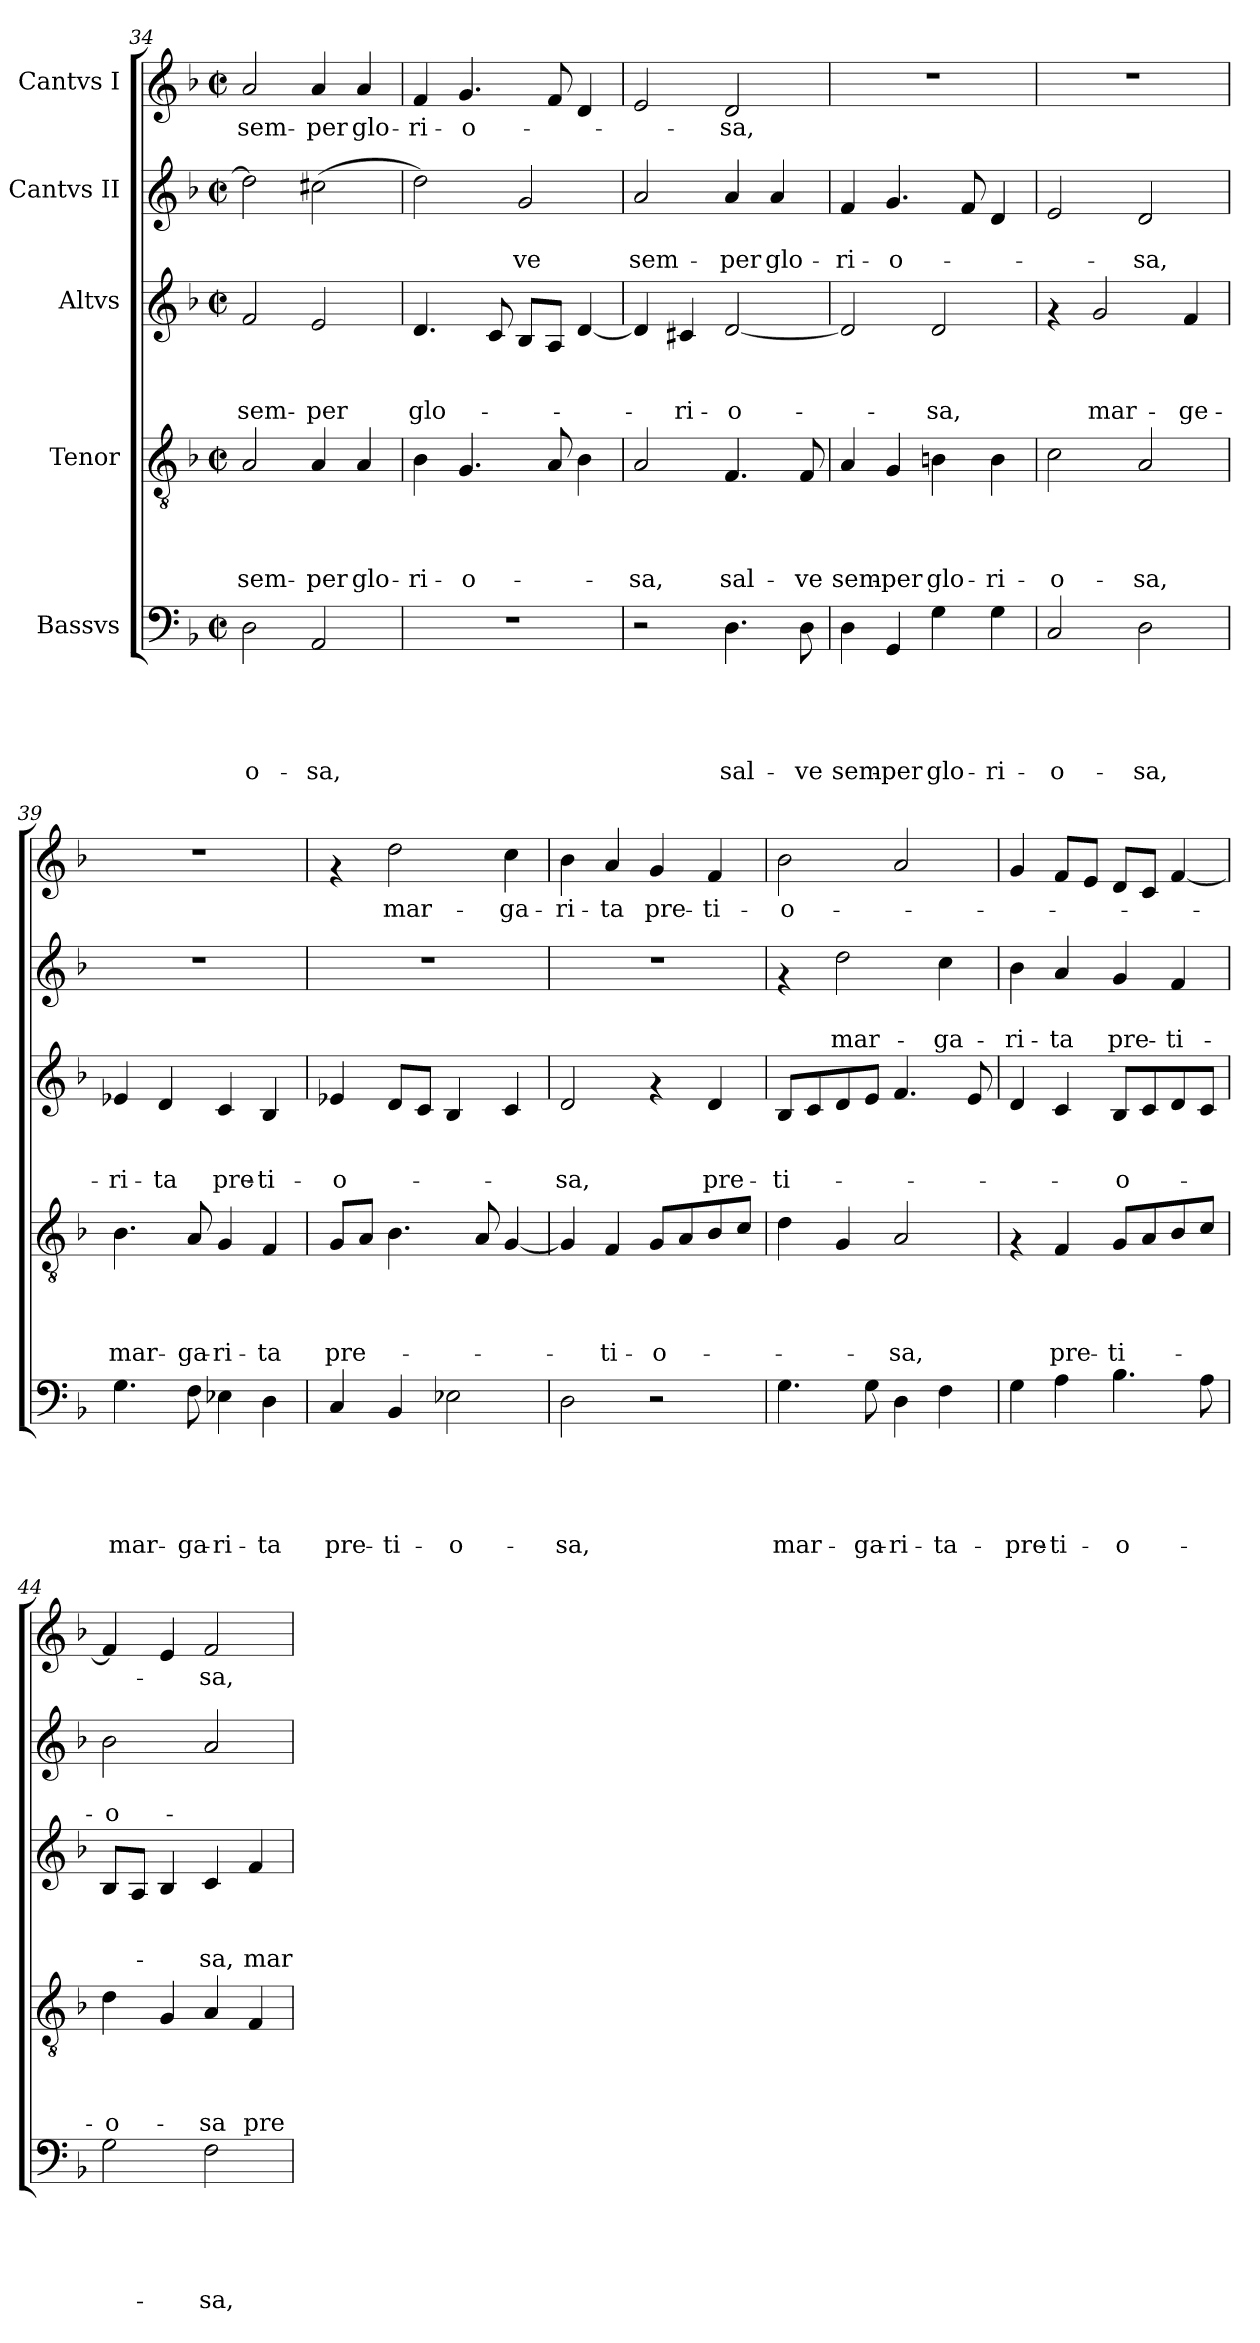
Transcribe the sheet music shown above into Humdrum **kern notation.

**kern	**text	**text	**text	**text	**text	**kern	**text	**text	**text	**text	**kern	**text	**text	**text	**kern	**text	**text	**kern	**text
*part5	*part5	*part5	*part5	*part5	*part5	*part4	*part4	*part4	*part4	*part4	*part3	*part3	*part3	*part3	*part2	*part2	*part2	*part1	*part1
*staff5	*staff5	*staff5	*staff5	*staff5	*staff5	*staff4	*staff4	*staff4	*staff4	*staff4	*staff3	*staff3	*staff3	*staff3	*staff2	*staff2	*staff2	*staff1	*staff1
*I"Bassvs	*	*	*	*	*	*I"Tenor	*	*	*	*	*I"Altvs	*	*	*	*I"Cantvs II	*	*	*I"Cantvs I	*
*clefF4	*	*	*	*	*	*clefGv2	*	*	*	*	*clefG2	*	*	*	*clefG2	*	*	*clefG2	*
*k[b-]	*	*	*	*	*	*k[b-]	*	*	*	*	*k[b-]	*	*	*	*k[b-]	*	*	*k[b-]	*
*F:	*	*	*	*	*	*F:	*	*	*	*	*F:	*	*	*	*F:	*	*	*F:	*
*M2/2	*	*	*	*	*	*M2/2	*	*	*	*	*M2/2	*	*	*	*M2/2	*	*	*M2/2	*
*met(c|)	*	*	*	*	*	*met(c|)	*	*	*	*	*met(c|)	*	*	*	*met(c|)	*	*	*met(c|)	*
=34	=34	=34	=34	=34	=34	=34	=34	=34	=34	=34	=34	=34	=34	=34	=34	=34	=34	=34	=34
!	!	!	!	!	!LO:LY:b	!	!	!	!	!LO:LY:b	!	!	!	!LO:LY:b	!	!	!	!	!LO:LY:b
2D\	.	.	.	.	-o-	2A/	.	.	.	sem-	2f/	.	.	sem-	2dd\]	.	.	2a/	sem-
!	!	!	!	!	!LO:LY:b	!	!	!	!	!LO:LY:b	!	!	!	!LO:LY:b	!	!	!	!	!LO:LY:b
2AA/	.	.	.	.	-sa,	4A/	.	.	.	-per	2e/	.	.	-per	(>2cc#X\	.	.	4a/	-per
!	!	!	!	!	!	!	!	!	!	!LO:LY:b	!	!	!	!	!	!	!	!	!LO:LY:b
.	.	.	.	.	.	4A/	.	.	.	glo-	.	.	.	.	.	.	.	4a/	glo-
=35	=35	=35	=35	=35	=35	=35	=35	=35	=35	=35	=35	=35	=35	=35	=35	=35	=35	=35	=35
!	!	!	!	!	!	!	!	!	!	!LO:LY:b	!	!	!	!LO:LY:b	!	!	!	!	!LO:LY:b
1r	.	.	.	.	.	4B-\	.	.	.	-ri-	4.d/	.	.	glo-	2dd\)	.	.	4f/	-ri-
!	!	!	!	!	!	!	!	!	!	!LO:LY:b	!	!	!	!	!	!	!	!	!LO:LY:b
.	.	.	.	.	.	4.G/	.	.	.	-o-	.	.	.	.	.	.	.	4.g/	-o-
.	.	.	.	.	.	.	.	.	.	.	8c/	.	.	.	.	.	.	.	.
!	!	!	!	!	!	!	!	!	!	!	!	!	!	!	!	!	!LO:LY:b	!	!
.	.	.	.	.	.	.	.	.	.	.	8B-/L	.	.	.	2g/	.	-ve	.	.
.	.	.	.	.	.	8A/	.	.	.	.	8A/J	.	.	.	.	.	.	8f/	.
.	.	.	.	.	.	4B-\	.	.	.	.	[<4d/	.	.	.	.	.	.	4d/	.
=36	=36	=36	=36	=36	=36	=36	=36	=36	=36	=36	=36	=36	=36	=36	=36	=36	=36	=36	=36
!	!	!	!	!	!	!	!	!	!	!LO:LY:b	!	!	!	!	!	!	!LO:LY:b	!	!
2r	.	.	.	.	.	2A/	.	.	.	-sa,	4d/]	.	.	.	2a/	.	sem-	2e/	.
!	!	!	!	!	!	!	!	!	!	!	!	!	!	!LO:LY:b	!	!	!	!	!
.	.	.	.	.	.	.	.	.	.	.	4c#X/	.	.	-ri-	.	.	.	.	.
!	!	!	!	!	!LO:LY:b	!	!	!	!	!LO:LY:b	!	!	!	!LO:LY:b	!	!	!LO:LY:b	!	!LO:LY:b
4.D\	.	.	.	.	sal-	4.F/	.	.	.	sal-	[<2d/	.	.	-o-	4a/	.	-per	2d/	-sa,
!	!	!	!	!	!	!	!	!	!	!	!	!	!	!	!	!	!LO:LY:b	!	!
.	.	.	.	.	.	.	.	.	.	.	.	.	.	.	4a/	.	glo-	.	.
!	!	!	!	!	!LO:LY:b	!	!	!	!	!LO:LY:b	!	!	!	!	!	!	!	!	!
8D\	.	.	.	.	-ve	8F/	.	.	.	-ve	.	.	.	.	.	.	.	.	.
=37	=37	=37	=37	=37	=37	=37	=37	=37	=37	=37	=37	=37	=37	=37	=37	=37	=37	=37	=37
!	!	!	!	!	!LO:LY:b	!	!	!	!	!LO:LY:b	!	!	!	!	!	!	!LO:LY:b	!	!
4D\	.	.	.	.	sem-	4A/	.	.	.	sem-	2d/]	.	.	.	4f/	.	-ri-	1r	.
!	!	!	!	!	!LO:LY:b	!	!	!	!	!LO:LY:b	!	!	!	!	!	!	!LO:LY:b	!	!
4GG/	.	.	.	.	-per	4G/	.	.	.	-per	.	.	.	.	4.g/	.	-o-	.	.
!	!	!	!	!	!LO:LY:b	!	!	!	!	!LO:LY:b	!	!	!	!LO:LY:b	!	!	!	!	!
4G\	.	.	.	.	glo-	4Bn\	.	.	.	glo-	2d/	.	.	-sa,	.	.	.	.	.
.	.	.	.	.	.	.	.	.	.	.	.	.	.	.	8f/	.	.	.	.
!	!	!	!	!	!LO:LY:b	!	!	!	!	!LO:LY:b	!	!	!	!	!	!	!	!	!
4G\	.	.	.	.	-ri-	4B\	.	.	.	-ri-	.	.	.	.	4d/	.	.	.	.
=38	=38	=38	=38	=38	=38	=38	=38	=38	=38	=38	=38	=38	=38	=38	=38	=38	=38	=38	=38
!	!	!	!	!	!LO:LY:b	!	!	!	!	!LO:LY:b	!	!	!	!	!	!	!	!	!
2C/	.	.	.	.	-o-	2c\	.	.	.	-o-	4rf	.	.	.	2e/	.	.	1r	.
!	!	!	!	!	!	!	!	!	!	!	!	!	!	!LO:LY:b	!	!	!	!	!
.	.	.	.	.	.	.	.	.	.	.	2g/	.	.	mar-	.	.	.	.	.
!	!	!	!	!	!LO:LY:b	!	!	!	!	!LO:LY:b	!	!	!	!	!	!	!LO:LY:b	!	!
2D\	.	.	.	.	-sa,	2A/	.	.	.	-sa,	.	.	.	.	2d/	.	-sa,	.	.
!	!	!	!	!	!	!	!	!	!	!	!	!	!	!LO:LY:b	!	!	!	!	!
.	.	.	.	.	.	.	.	.	.	.	4f/	.	.	-ge-	.	.	.	.	.
=39	=39	=39	=39	=39	=39	=39	=39	=39	=39	=39	=39	=39	=39	=39	=39	=39	=39	=39	=39
!	!	!	!	!	!LO:LY:b	!	!	!	!	!LO:LY:b	!	!	!	!LO:LY:b	!	!	!	!	!
4.G\	.	.	.	.	mar-	4.B-\	.	.	.	mar-	4e-X/	.	.	-ri-	1r	.	.	1r	.
!	!	!	!	!	!	!	!	!	!	!	!	!	!	!LO:LY:b	!	!	!	!	!
.	.	.	.	.	.	.	.	.	.	.	4d/	.	.	-ta	.	.	.	.	.
!	!	!	!	!	!LO:LY:b	!	!	!	!	!LO:LY:b	!	!	!	!	!	!	!	!	!
8F\	.	.	.	.	-ga-	8A/	.	.	.	-ga-	.	.	.	.	.	.	.	.	.
!	!	!	!	!	!LO:LY:b	!	!	!	!	!LO:LY:b	!	!	!	!LO:LY:b	!	!	!	!	!
4E-X\	.	.	.	.	-ri-	4G/	.	.	.	-ri-	4c/	.	.	pre-	.	.	.	.	.
!	!	!	!	!	!LO:LY:b	!	!	!	!	!LO:LY:b	!	!	!	!LO:LY:b	!	!	!	!	!
4D\	.	.	.	.	-ta	4F/	.	.	.	-ta	4B-/	.	.	-ti-	.	.	.	.	.
=40	=40	=40	=40	=40	=40	=40	=40	=40	=40	=40	=40	=40	=40	=40	=40	=40	=40	=40	=40
!	!	!	!	!	!LO:LY:b	!	!	!	!	!LO:LY:b	!	!	!	!LO:LY:b	!	!	!	!	!
4C/	.	.	.	.	pre-	8G/L	.	.	.	pre-	4e-X/	.	.	-o-	1r	.	.	4rf	.
.	.	.	.	.	.	8A/J	.	.	.	.	.	.	.	.	.	.	.	.	.
!	!	!	!	!	!LO:LY:b	!	!	!	!	!	!	!	!	!	!	!	!	!	!LO:LY:b
4BB-/	.	.	.	.	-ti-	4.B-\	.	.	.	.	8d/L	.	.	.	.	.	.	2dd\	mar-
.	.	.	.	.	.	.	.	.	.	.	8c/J	.	.	.	.	.	.	.	.
!	!	!	!	!	!LO:LY:b	!	!	!	!	!	!	!	!	!	!	!	!	!	!
2E-X\	.	.	.	.	-o-	.	.	.	.	.	4B-/	.	.	.	.	.	.	.	.
.	.	.	.	.	.	8A/	.	.	.	.	.	.	.	.	.	.	.	.	.
!	!	!	!	!	!	!	!	!	!	!	!	!	!	!	!	!	!	!	!LO:LY:b
.	.	.	.	.	.	[<4G/	.	.	.	.	4c/	.	.	.	.	.	.	4cc\	-ga-
!!LO:PB:g=z
=41	=41	=41	=41	=41	=41	=41	=41	=41	=41	=41	=41	=41	=41	=41	=41	=41	=41	=41	=41
!	!	!	!	!	!LO:LY:b	!	!	!	!	!	!	!	!	!LO:LY:b	!	!	!	!	!LO:LY:b
2D\	.	.	.	.	-sa,	4G/]	.	.	.	.	2d/	.	.	-sa,	1r	.	.	4b-\	-ri-
!	!	!	!	!	!	!	!	!	!	!LO:LY:b	!	!	!	!	!	!	!	!	!LO:LY:b
.	.	.	.	.	.	4F/	.	.	.	-ti-	.	.	.	.	.	.	.	4a/	-ta
!	!	!	!	!	!	!	!	!	!	!LO:LY:b	!	!	!	!	!	!	!	!	!LO:LY:b
2r	.	.	.	.	.	8G/L	.	.	.	-o-	4rf	.	.	.	.	.	.	4g/	pre-
.	.	.	.	.	.	8A/	.	.	.	.	.	.	.	.	.	.	.	.	.
!	!	!	!	!	!	!	!	!	!	!	!	!	!	!LO:LY:b	!	!	!	!	!LO:LY:b
.	.	.	.	.	.	8B-/	.	.	.	.	4d/	.	.	pre-	.	.	.	4f/	-ti-
.	.	.	.	.	.	8c/J	.	.	.	.	.	.	.	.	.	.	.	.	.
=42	=42	=42	=42	=42	=42	=42	=42	=42	=42	=42	=42	=42	=42	=42	=42	=42	=42	=42	=42
!	!	!	!	!	!LO:LY:b	!	!	!	!	!	!	!	!	!LO:LY:b	!	!	!	!	!LO:LY:b
4.G\	.	.	.	.	mar-	4d\	.	.	.	.	8B-/L	.	.	-ti-	4rf	.	.	2b-\	-o-
.	.	.	.	.	.	.	.	.	.	.	8c/	.	.	.	.	.	.	.	.
!	!	!	!	!	!	!	!	!	!	!	!	!	!	!	!	!	!LO:LY:b	!	!
.	.	.	.	.	.	4G/	.	.	.	.	8d/	.	.	.	2dd\	.	mar-	.	.
!	!	!	!	!	!LO:LY:b	!	!	!	!	!	!	!	!	!	!	!	!	!	!
8G\	.	.	.	.	-ga-	.	.	.	.	.	8e/J	.	.	.	.	.	.	.	.
!	!	!	!	!	!LO:LY:b	!	!	!	!	!LO:LY:b	!	!	!	!	!	!	!	!	!
4D\	.	.	.	.	-ri-	2A/	.	.	.	-sa,	4.f/	.	.	.	.	.	.	2a/	.
!	!	!	!	!	!LO:LY:b	!	!	!	!	!	!	!	!	!	!	!	!LO:LY:b	!	!
4F\	.	.	.	.	-ta-	.	.	.	.	.	.	.	.	.	4cc\	.	-ga-	.	.
.	.	.	.	.	.	.	.	.	.	.	8e/	.	.	.	.	.	.	.	.
=43	=43	=43	=43	=43	=43	=43	=43	=43	=43	=43	=43	=43	=43	=43	=43	=43	=43	=43	=43
!	!	!	!	!	!LO:LY:b	!	!	!	!	!	!	!	!	!	!	!	!LO:LY:b	!	!
4G\	.	.	.	.	-pre-	4rF	.	.	.	.	4d/	.	.	.	4b-\	.	-ri-	4g/	.
!	!	!	!	!	!LO:LY:b	!	!	!	!	!LO:LY:b	!	!	!	!	!	!	!LO:LY:b	!	!
4A\	.	.	.	.	-ti-	4F/	.	.	.	pre-	4c/	.	.	.	4a/	.	-ta	8f/L	.
.	.	.	.	.	.	.	.	.	.	.	.	.	.	.	.	.	.	8e/J	.
!	!	!	!	!	!LO:LY:b	!	!	!	!	!LO:LY:b	!	!	!	!LO:LY:b	!	!	!LO:LY:b	!	!
4.B-\	.	.	.	.	-o-	8G/L	.	.	.	-ti-	8B-/L	.	.	-o-	4g/	.	pre-	8d/L	.
.	.	.	.	.	.	8A/	.	.	.	.	8c/	.	.	.	.	.	.	8c/J	.
!	!	!	!	!	!	!	!	!	!	!	!	!	!	!	!	!	!LO:LY:b	!	!
.	.	.	.	.	.	8B-/	.	.	.	.	8d/	.	.	.	4f/	.	-ti-	[<4f/	.
8A\	.	.	.	.	.	8c/J	.	.	.	.	8c/J	.	.	.	.	.	.	.	.
=44	=44	=44	=44	=44	=44	=44	=44	=44	=44	=44	=44	=44	=44	=44	=44	=44	=44	=44	=44
!	!	!	!	!	!	!	!	!	!	!LO:LY:b	!	!	!	!	!	!	!LO:LY:b	!	!
2G\	.	.	.	.	.	4d\	.	.	.	-o-	8B-/L	.	.	.	2b-\	.	-o-	4f/]	.
.	.	.	.	.	.	.	.	.	.	.	8A/J	.	.	.	.	.	.	.	.
.	.	.	.	.	.	4G/	.	.	.	.	4B-/	.	.	.	.	.	.	4e/	.
!	!	!	!	!	!LO:LY:b	!	!	!	!	!LO:LY:b	!	!	!	!LO:LY:b	!	!	!	!	!LO:LY:b
2F\	.	.	.	.	-sa,	4A/	.	.	.	-sa	4c/	.	.	-sa,	2a/	.	.	2f/	-sa,
!	!	!	!	!	!	!	!	!	!	!LO:LY:b	!	!	!	!LO:LY:b	!	!	!	!	!
.	.	.	.	.	.	4F/	.	.	.	pre-	4f/	.	.	mar-	.	.	.	.	.
=	=	=	=	=	=	=	=	=	=	=	=	=	=	=	=	=	=	=	=
*-	*-	*-	*-	*-	*-	*-	*-	*-	*-	*-	*-	*-	*-	*-	*-	*-	*-	*-	*-
